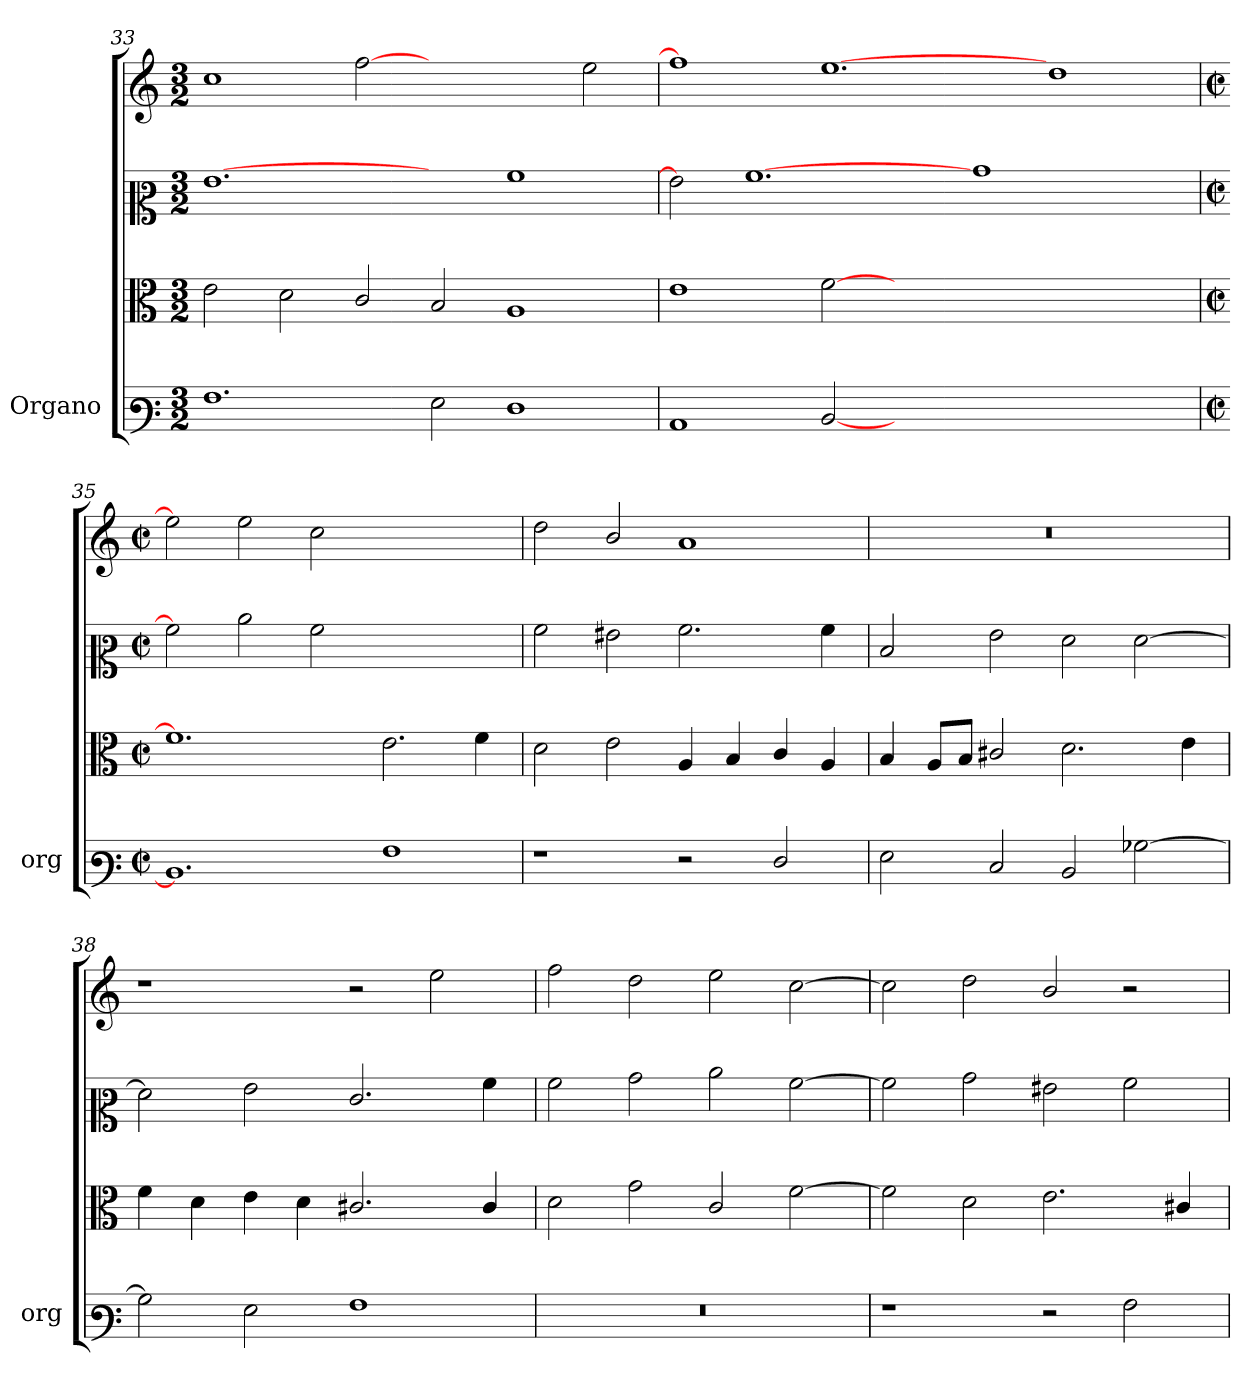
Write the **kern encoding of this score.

**kern	**kern	**kern	**kern
*part1	*part1	*part1	*part1
*staff4	*staff3	*staff2	*staff1
*I"Organo	*	*	*
*I'org	*	*	*
*clefF3	*clefC3	*clefC2	*clefG2
*k[]	*k[]	*k[]	*k[]
*M3/2	*M3/2	*M3/2	*M3/2
=33	=33	=33	=33
1.A	2e\	[1.g	1cc
.	2d\	.	.
.	2c/	.	[2ff
2G\	2B/	2ryy	1ryy
1F	1A	1a	.
.	.	.	2ee\
=34	=34	=34	=34
1C	1e	2g]	1ff]
.	.	[1.a	.
[2D	[2f	.	[1.ee
0ryy	0ryy	.	.
.	.	1b	.
.	.	.	1dd
.	.	2ryy	.
=35	=35	=35	=35
*M2/1	*M2/1	*M2/1	*M2/1
*met(c|)	*met(c|)	*met(c|)	*met(c|)
1.D]	1.f]	2a]	2ee]
.	.	2cc\	2ee\
.	.	2a\	2cc\
1A	2.e\	1ryy	1ryy
.	4f\	.	.
=36	=36	=36	=36
1r	2d\	2a\	2dd\
.	2e\	2g#X\	2b/
2r	4A/	2.a\	1a
.	4B/	.	.
2F/	4c/	.	.
.	4A/	4a\	.
=37	=37	=37	=37
2G\	4B/	2d/	0r
.	8A/L	.	.
.	8B/J	.	.
2E/	2c#X/	2g\	.
2D/	2.d\	2f\	.
[2B-X\	.	[2f\	.
.	4e\	.	.
=38	=38	=38	=38
2B-\]	4f\	2f\]	1r
.	4d\	.	.
2G\	4e\	2g\	.
.	4d\	.	.
1A	2.c#X/	2.e/	2r
.	.	.	2ee\
.	4c#/	4a\	.
=39	=39	=39	=39
0r	2d\	2a\	2ff\
.	2g\	2b\	2dd\
.	2c/	2cc\	2ee\
.	[2f\	[2a\	[2cc\
=40	=40	=40	=40
1r	2f\]	2a\]	2cc\]
.	2d\	2b\	2dd\
2r	2.e\	2g#X\	2b/
2A\	.	2a\	2r
.	4c#X/	.	.
=	=	=	=
*-	*-	*-	*-
